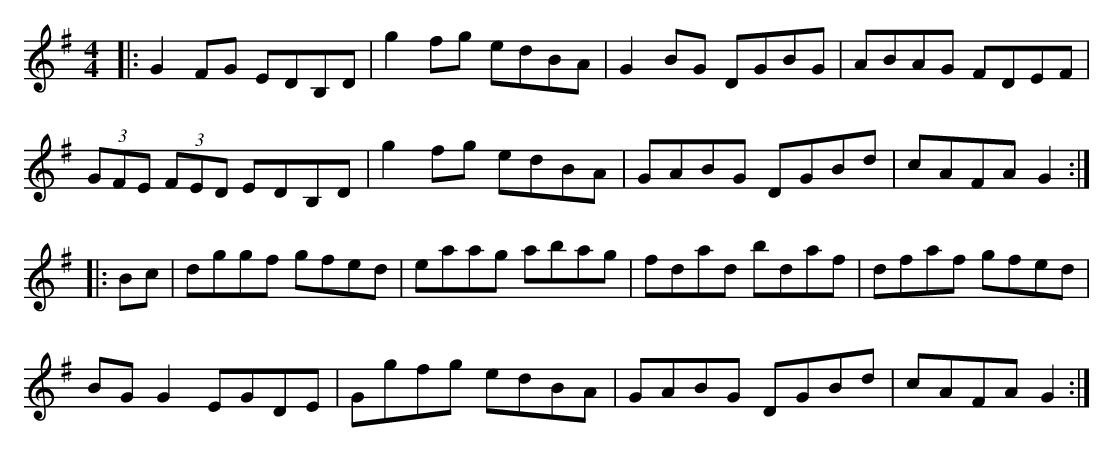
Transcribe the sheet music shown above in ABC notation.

X:1
M:4/4
K:G
|:G2FG EDB,D|g2fg edBA|G2BG DGBG|ABAG FDEF|
(3GFE (3FED EDB,D|g2fg edBA|GABG DGBd|cAFA G2:|
|:Bc|dggf gfed|eaag abag|fdad bdaf|dfaf gfed|
BGG2 EGDE|Ggfg edBA|GABG DGBd|cAFA G2:|
